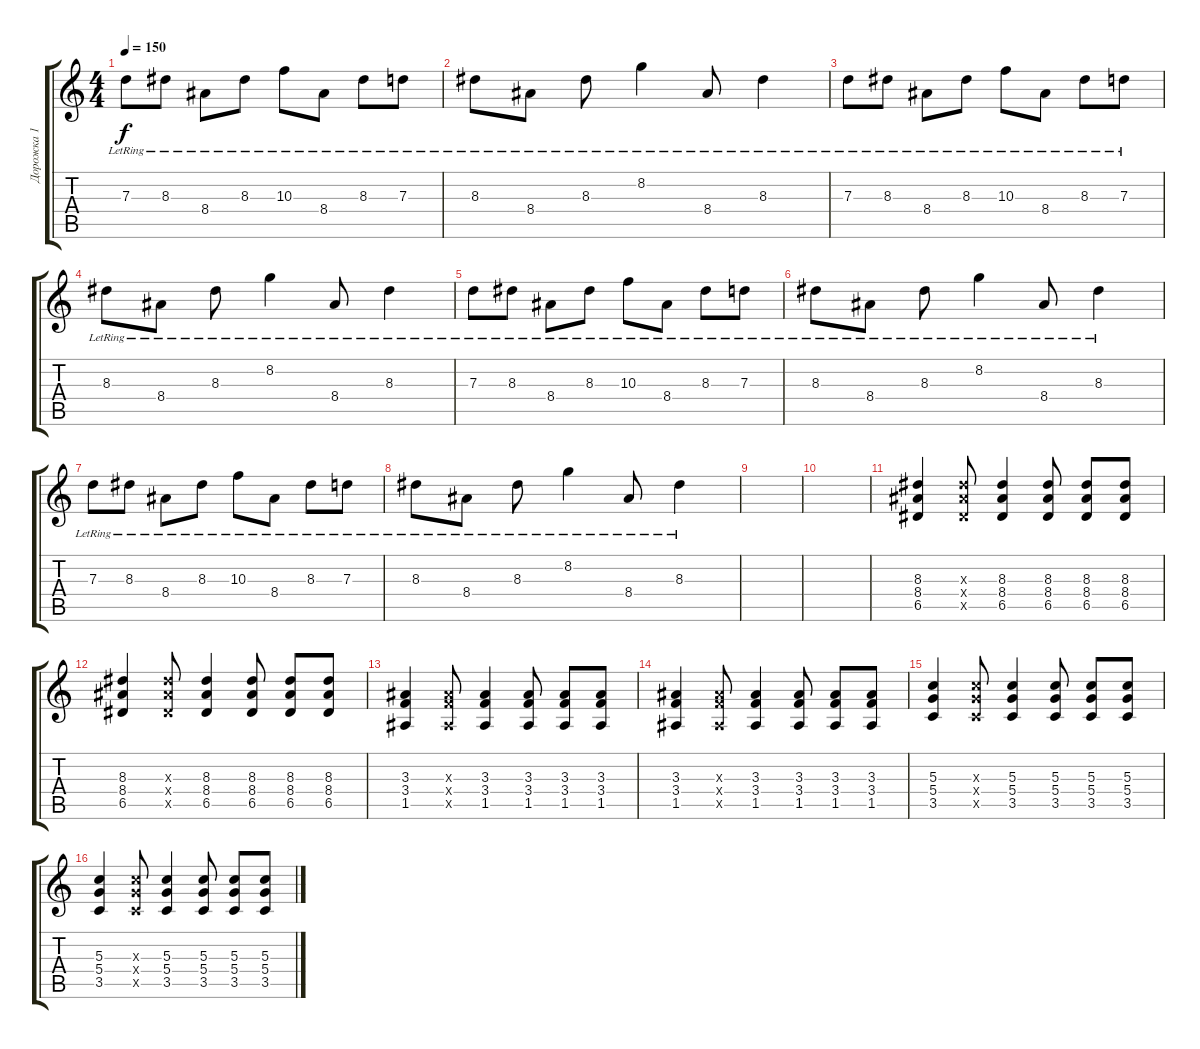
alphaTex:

\track ("Дорожка 1" "Дорожка 1") {instrument acousticguitarsteel}
\staff {score tabs}
\tuning (E4 B3 G3 D3 A2 E2) {hide}
\ts (4 4)
\tempo 150
\clef g2
\ks c
7.3{lr}.8{dy f} 8.3{lr}.8 8.4{lr}.8 8.3{lr}.8 10.3{lr}.8 8.4{lr}.8 8.3{lr}.8 7.3{lr}.8 |
8.3{lr}.8 8.4{lr}.8 8.3{lr}.8 8.2{lr}.4 8.4{lr}.8 8.3{lr}.4 |
7.3{lr}.8 8.3{lr}.8 8.4{lr}.8 8.3{lr}.8 10.3{lr}.8 8.4{lr}.8 8.3{lr}.8 7.3{lr}.8 |
8.3{lr}.8 8.4{lr}.8 8.3{lr}.8 8.2{lr}.4 8.4{lr}.8 8.3{lr}.4 |
7.3{lr}.8 8.3{lr}.8 8.4{lr}.8 8.3{lr}.8 10.3{lr}.8 8.4{lr}.8 8.3{lr}.8 7.3{lr}.8 |
8.3{lr}.8 8.4{lr}.8 8.3{lr}.8 8.2{lr}.4 8.4{lr}.8 8.3{lr}.4 |
7.3{lr}.8 8.3{lr}.8 8.4{lr}.8 8.3{lr}.8 10.3{lr}.8 8.4{lr}.8 8.3{lr}.8 7.3{lr}.8 |
8.3{lr}.8 8.4{lr}.8 8.3{lr}.8 8.2{lr}.4 8.4{lr}.8 8.3{lr}.4 |
|
|
(8.3 8.4 6.5).4 (8.3{x} 8.4{x} 6.5{x}).8 (8.3 8.4 6.5).4 (8.3 8.4 6.5).8 (8.3 8.4 6.5).8 (8.3 8.4 6.5).8 |
(8.3 8.4 6.5).4 (8.3{x} 8.4{x} 6.5{x}).8 (8.3 8.4 6.5).4 (8.3 8.4 6.5).8 (8.3 8.4 6.5).8 (8.3 8.4 6.5).8 |
(3.3 3.4 1.5).4 (3.3{x} 3.4{x} 1.5{x}).8 (3.3 3.4 1.5).4 (3.3 3.4 1.5).8 (3.3 3.4 1.5).8 (3.3 3.4 1.5).8 |
(3.3 3.4 1.5).4 (3.3{x} 3.4{x} 1.5{x}).8 (3.3 3.4 1.5).4 (3.3 3.4 1.5).8 (3.3 3.4 1.5).8 (3.3 3.4 1.5).8 |
(5.3 5.4 3.5).4 (5.3{x} 5.4{x} 3.5{x}).8 (5.3 5.4 3.5).4 (5.3 5.4 3.5).8 (5.3 5.4 3.5).8 (5.3 5.4 3.5).8 |
(5.3 5.4 3.5).4 (5.3{x} 5.4{x} 3.5{x}).8 (5.3 5.4 3.5).4 (5.3 5.4 3.5).8 (5.3 5.4 3.5).8 (5.3 5.4 3.5).8
